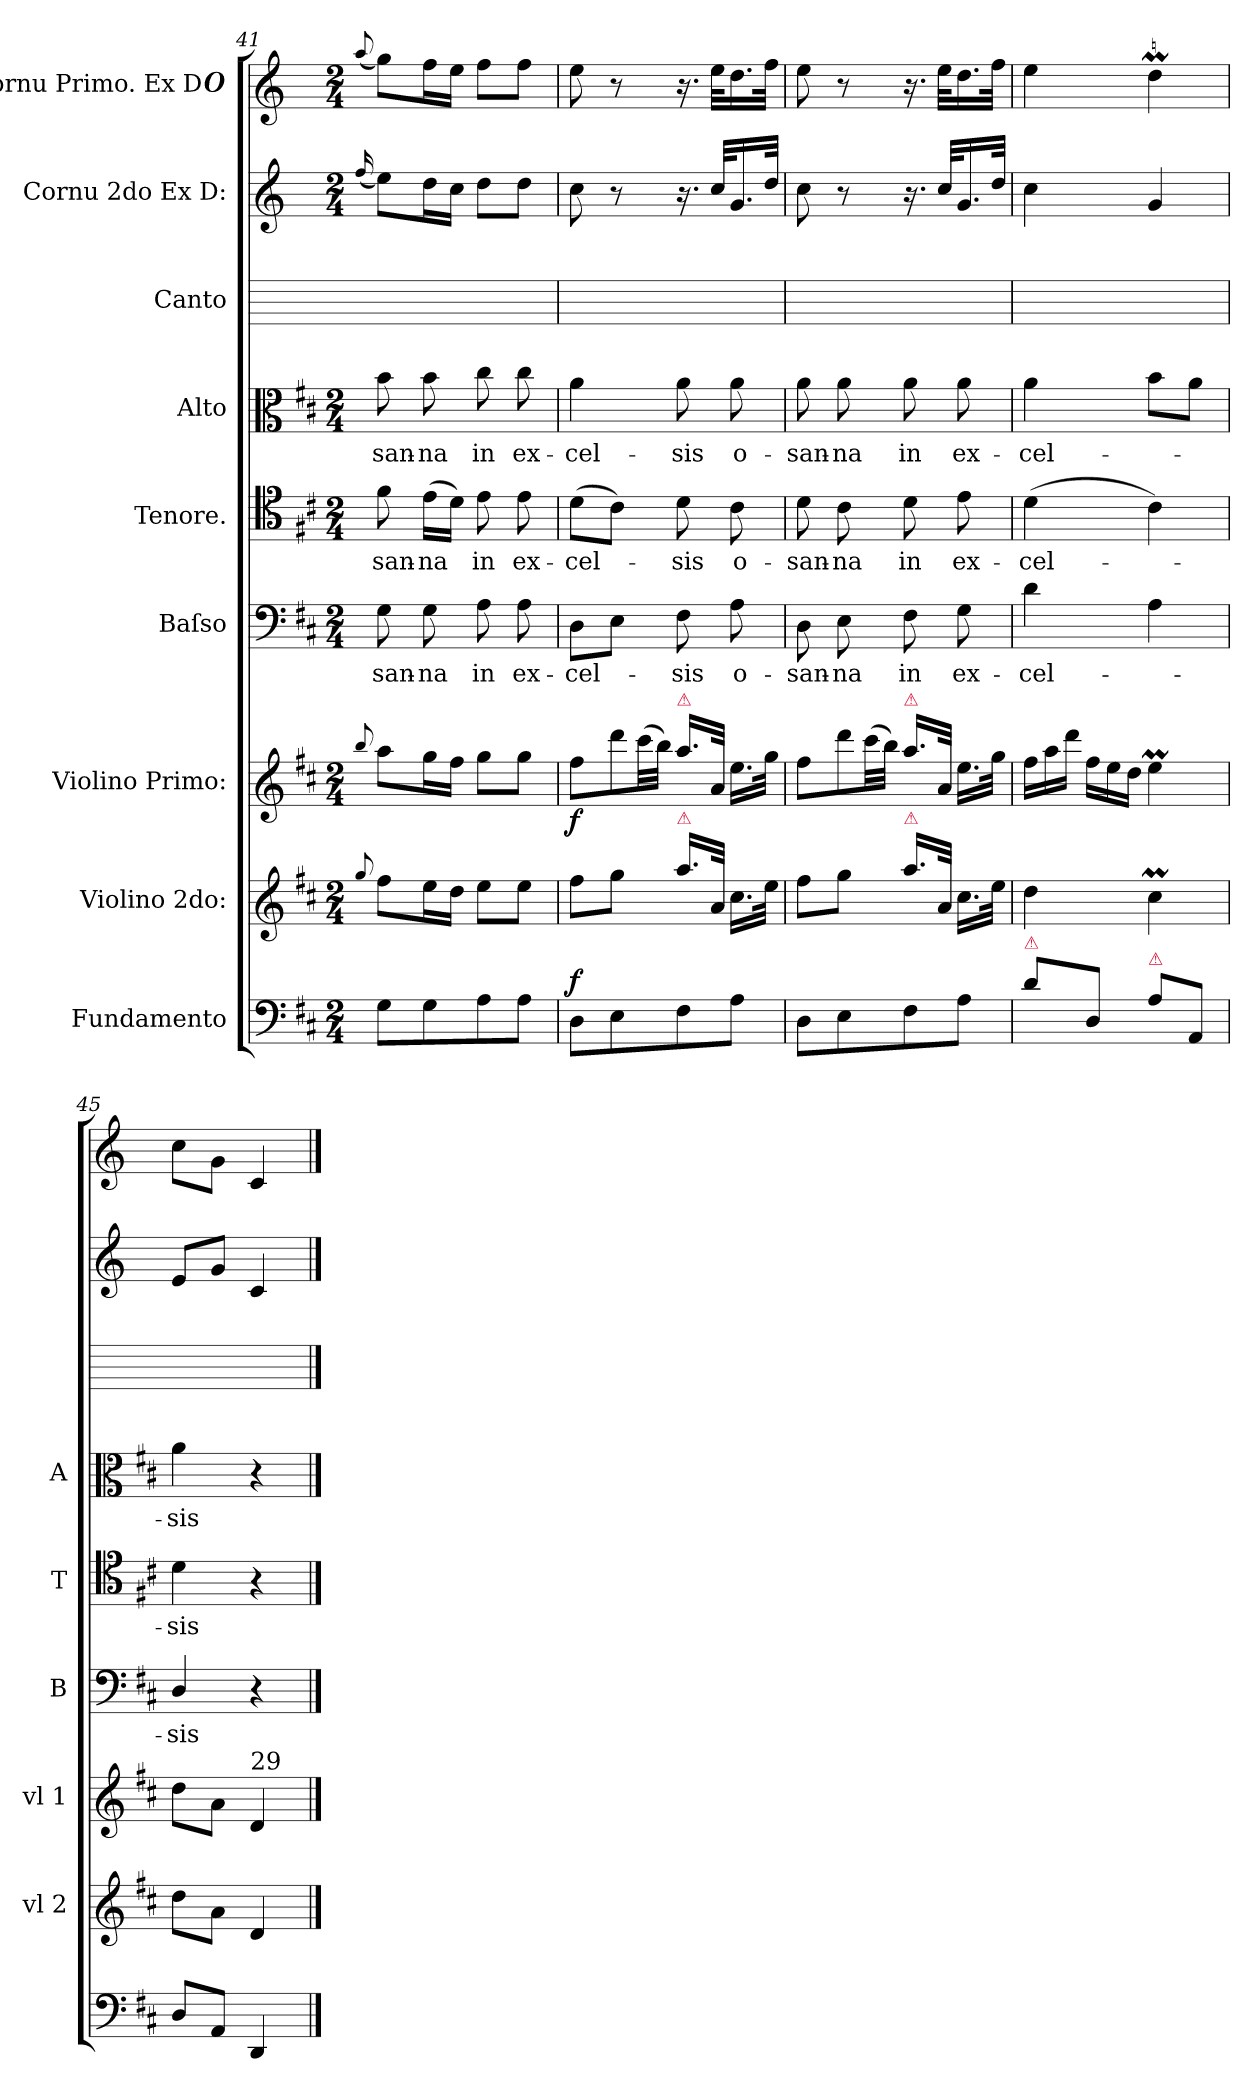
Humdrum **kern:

**kern	**dynam	**kern	**kern	**dynam	**kern	**text	**kern	**text	**kern	**text	**kern	**kern	**kern
*part9	*part9	*part8	*part7	*part7	*part6	*part6	*part5	*part5	*part4	*part4	*part3	*part2	*part1
*staff9	*staff9	*staff8	*staff7	*staff7	*staff6	*staff6	*staff5	*staff5	*staff4	*staff4	*staff3	*staff2	*staff1
*I"Fundamento	*	*I"Violino 2do:	*I"Violino Primo:	*	*I"Baſso	*	*I"Tenore.	*	*I"Alto	*	*I"Canto	*I"Cornu 2do Ex D:	*I"Cornu Primo. Ex D#
*	*	*I'vl 2	*I'vl 1	*	*I'B	*	*I'T	*	*I'A	*	*	*	*
*clefF4	*	*clefG2	*clefG2	*	*clefF4	*	*clefC4	*	*clefC3	*	*	*clefG2	*clefG2
*	*	*	*	*	*	*	*	*	*	*	*	*ITrd-1c-2	*ITrd-1c-2
*k[f#c#]	*	*k[f#c#]	*k[f#c#]	*	*k[f#c#]	*	*k[f#c#]	*	*k[f#c#]	*	*	*k[f#c#]	*k[f#c#]
*D:	*	*D:	*D:	*	*D:	*	*D:	*	*D:	*	*	*D:	*D:
*M2/4	*	*M2/4	*M2/4	*	*M2/4	*	*M2/4	*	*M2/4	*	*	*M2/4	*M2/4
=41	=41	=41	=41	=41	=41	=41	=41	=41	=41	=41	=41	=41	=41
.	.	8qqgg/	8qqbb/	.	.	.	.	.	.	.	.	(<16qqgg/	(<8qqbb/
!	!	!	!	!	!	!LO:LY:i	!	!	!	!LO:LY:i	!	!	!
8G\L	.	8ff#\L	8aa\L	.	8G\	-san-	8f#\	-san-	8b\	-san-	2ryy	8ff#\L)	8aa\L)
!	!	!	!	!	!	!LO:LY:i	!	!	!	!LO:LY:i	!	!	!
8G\	.	16ee\L	16gg\L	.	8G\	-na	(16e\LL	-na	8b\	-na	.	16ee\L	16gg\L
.	.	16dd\JJ	16ff#\JJ	.	.	.	16d\JJ)	.	.	.	.	16dd\JJ	16ff#\JJ
!	!	!	!	!	!	!LO:LY:i	!	!	!	!LO:LY:i	!	!	!
8A\	.	8ee\L	8gg\L	.	8A\	in	8e\	in	8cc#\	in	.	8ee\L	8gg\L
!	!	!	!	!	!	!LO:LY:i	!	!	!	!LO:LY:i	!	!	!
8A\J	.	8ee\J	8gg\J	.	8A\	ex-	8e\	ex-	8cc#\	ex-	.	8ee\J	8gg\J
=42	=42	=42	=42	=42	=42	=42	=42	=42	=42	=42	=42	=42	=42
!	!LO:DY:a	!	!	!	!	!LO:LY:i	!	!	!	!LO:LY:i	!	!	!
8D\L	f	8ff#\L	8ff#\L	f	8D\L	-cel-	(8d\L	-cel-	4a\	-cel-	2ryy	8dd\	8ff#\
!	!	!	!LO:N:vis=8	!	!	!	!	!	!	!	!	!	!
8E\	.	8gg\J	16ddd\	.	8E\J	.	8c#\J)	.	.	.	.	8r	8r
.	.	.	(32ccc#\LL	.	.	.	.	.	.	.	.	.	.
.	.	.	32bb\JJJ)	.	.	.	.	.	.	.	.	.	.
!	!	!	!LO:TX:a:color=crimson:t=⚠	!	!	!	!	!	!	!	!	!	!
!	!	!LO:TX:a:color=crimson:t=⚠	!	!	!	!	!	!	!	!	!	!	!
!	!	!	!	!	!	!LO:LY:i	!	!	!	!LO:LY:i	!	!	!
8F#\	.	16.aa\LL	16.aa\LL	.	8F#\	-sis	8d\	-sis	8a\	-sis	.	16.r	16.r
.	.	32a/JJk	32a/JJk	.	.	.	.	.	.	.	.	32dd/KLL	32ff#\KLL
8A\J	.	16.cc#\LL	16.ee\LL	.	8A\	o-	8c#\	o-	8a\	o-	.	16.a/	16.ee\
.	.	32ee\JJk	32gg\JJk	.	.	.	.	.	.	.	.	32ee/JJk	32gg\JJk
=43	=43	=43	=43	=43	=43	=43	=43	=43	=43	=43	=43	=43	=43
!	!	!	!	!	!	!	!	!	!	!LO:LY:i	!	!	!
8D\L	.	8ff#\L	8ff#\L	.	8D\	-san-	8d\	-san-	8a\	-san-	2ryy	8dd\	8ff#\
!	!	!	!LO:N:vis=8	!	!	!	!	!	!	!LO:LY:i	!	!	!
8E\	.	8gg\J	16ddd\	.	8E\	-na	8c#\	-na	8a\	-na	.	8r	8r
.	.	.	(32ccc#\LL	.	.	.	.	.	.	.	.	.	.
.	.	.	32bb\JJJ)	.	.	.	.	.	.	.	.	.	.
!	!	!	!LO:TX:a:color=crimson:t=⚠	!	!	!	!	!	!	!	!	!	!
!	!	!LO:TX:a:color=crimson:t=⚠	!	!	!	!	!	!	!	!	!	!	!
!	!	!	!	!	!	!	!	!	!	!LO:LY:i	!	!	!
8F#\	.	16.aa\LL	16.aa\LL	.	8F#\	in	8d\	in	8a\	in	.	16.r	16.r
.	.	32a/JJk	32a/JJk	.	.	.	.	.	.	.	.	32dd/KLL	32ff#\KLL
!	!	!	!	!	!	!	!	!	!	!LO:LY:i	!	!	!
8A\J	.	16.cc#\LL	16.ee\LL	.	8G\	ex-	8e\	ex-	8a\	ex-	.	16.a/	16.ee\
.	.	32ee\JJk	32gg\JJk	.	.	.	.	.	.	.	.	32ee/JJk	32gg\JJk
=44	=44	=44	=44	=44	=44	=44	=44	=44	=44	=44	=44	=44	=44
*	*	*	*Xtuplet	*	*	*	*	*	*	*	*	*	*
!LO:TX:a:color=crimson:t=⚠	!	!	!	!	!	!	!	!	!	!	!	!	!
8d\L	.	4dd\	24ff#\LL	.	4d\	-cel-	(4d\	-cel-	4a\	-cel-	2ryy	4dd\	4ff#\
.	.	.	24aa\	.	.	.	.	.	.	.	.	.	.
.	.	.	24ddd\JJ	.	.	.	.	.	.	.	.	.	.
8D/J	.	.	24ff#\LL	.	.	.	.	.	.	.	.	.	.
.	.	.	24ee\	.	.	.	.	.	.	.	.	.	.
.	.	.	24dd\JJ	.	.	.	.	.	.	.	.	.	.
!LO:TX:a:color=crimson:t=⚠	!	!	!	!	!	!	!	!	!	!	!	!	!
8A\L	.	4cc#m\	4eeM\	.	4A\	.	4c#\)	.	8b\L	.	.	4a/	4eem\
8AA/J	.	.	.	.	.	.	.	.	8a\J	.	.	.	.
=45	=45	=45	=45	=45	=45	=45	=45	=45	=45	=45	=45	=45	=45
8D/L	.	8dd\L	8dd\L	.	4D/	-sis	4d\	-sis	4a\	-sis	2ryy	8f#/L	8dd\L
8AA/J	.	8a\J	8a\J	.	.	.	.	.	.	.	.	8a/J	8a\J
!	!	!	!LO:TX:a:t=29	!	!	!	!	!	!	!	!	!	!
4DD/	.	4d/	4d/	.	4r	.	4r	.	4r	.	.	4d/	4d/
==	==	==	==	==	==	==	==	==	==	==	==	==	==
*-	*-	*-	*-	*-	*-	*-	*-	*-	*-	*-	*-	*-	*-
